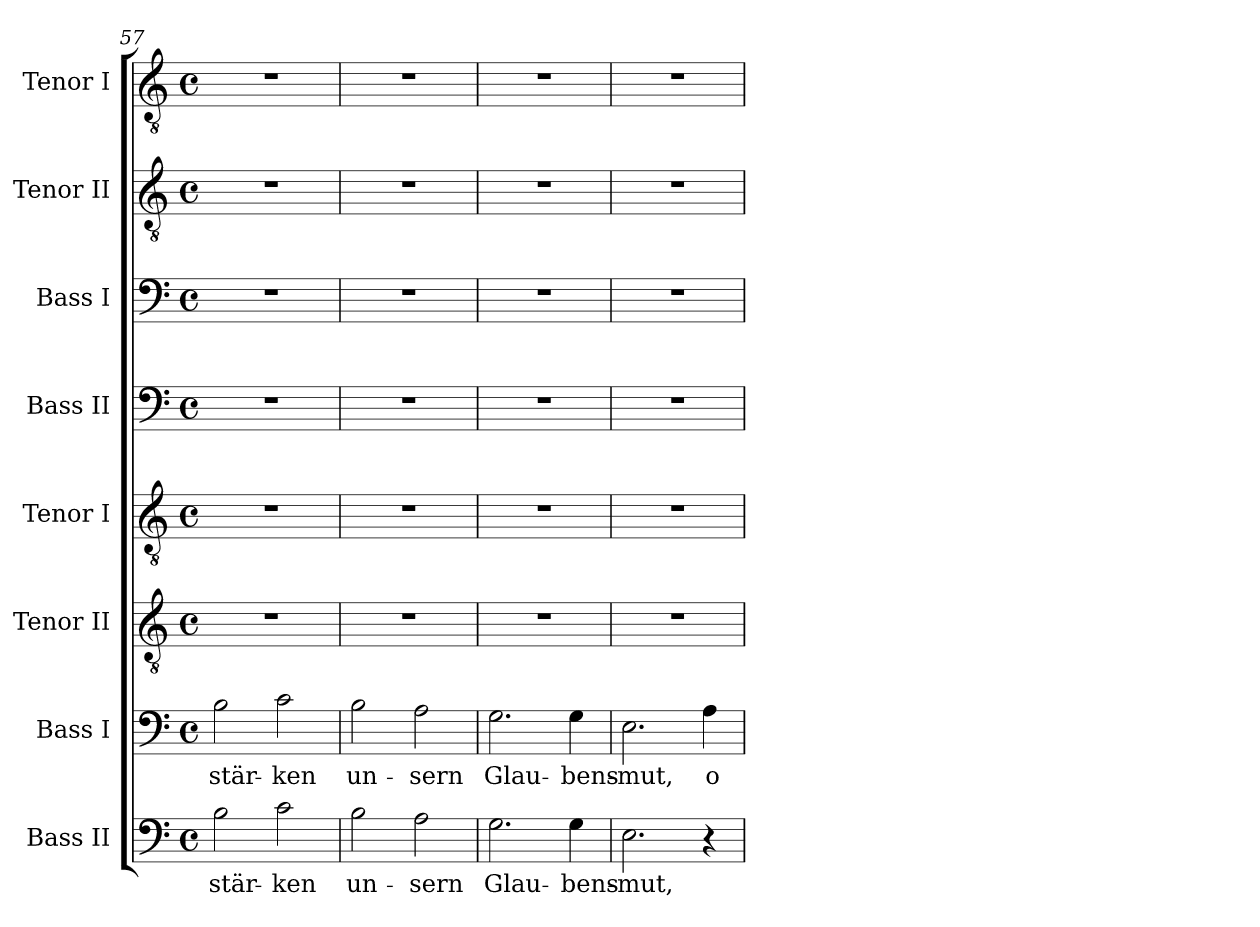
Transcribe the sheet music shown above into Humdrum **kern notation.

**kern	**text	**kern	**text	**kern	**kern	**kern	**kern	**kern	**kern
*part8	*part8	*part7	*part7	*part6	*part5	*part4	*part3	*part2	*part1
*staff8	*staff8	*staff7	*staff7	*staff6	*staff5	*staff4	*staff3	*staff2	*staff1
*I"Bass II	*	*I"Bass I	*	*I"Tenor II	*I"Tenor I	*I"Bass II	*I"Bass I	*I"Tenor II	*I"Tenor I
*I'B.	*	*I'B.	*	*I'T.	*I'T.	*I'B.	*I'B.	*I'T.	*I'T.
*clefF4	*	*clefF4	*	*clefGv2	*clefGv2	*clefF4	*clefF4	*clefGv2	*clefGv2
*	*	*	*	*ITrd7c12	*ITrd7c12	*	*	*ITrd7c12	*ITrd7c12
*k[]	*	*k[]	*	*k[]	*k[]	*k[]	*k[]	*k[]	*k[]
*C:	*	*C:	*	*C:	*C:	*C:	*C:	*C:	*C:
*M4/4	*	*M4/4	*	*M4/4	*M4/4	*M4/4	*M4/4	*M4/4	*M4/4
*met(c)	*	*met(c)	*	*met(c)	*met(c)	*met(c)	*met(c)	*met(c)	*met(c)
=57	=57	=57	=57	=57	=57	=57	=57	=57	=57
!	!LO:LY:b:color=#000000	!	!	!	!	!	!	!	!
!	!	!	!LO:LY:b:color=#000000	!	!	!	!	!	!
2Bi\	stär-	2Bi\	stär-	1r	1r	1r	1r	1r	1r
!	!LO:LY:b:color=#000000	!	!	!	!	!	!	!	!
!	!	!	!LO:LY:b:color=#000000	!	!	!	!	!	!
2ci\	-ken	2ci\	-ken	.	.	.	.	.	.
=58	=58	=58	=58	=58	=58	=58	=58	=58	=58
!	!LO:LY:b:color=#000000	!	!	!	!	!	!	!	!
!	!	!	!LO:LY:b:color=#000000	!	!	!	!	!	!
2Bi\	un-	2Bi\	un-	1r	1r	1r	1r	1r	1r
!	!LO:LY:b:color=#000000	!	!	!	!	!	!	!	!
!	!	!	!LO:LY:b:color=#000000	!	!	!	!	!	!
2Ai\	-sern	2Ai\	-sern	.	.	.	.	.	.
=59	=59	=59	=59	=59	=59	=59	=59	=59	=59
!	!LO:LY:b:color=#000000	!	!	!	!	!	!	!	!
!	!	!	!LO:LY:b:color=#000000	!	!	!	!	!	!
2.Gi\	Glau-	2.Gi\	Glau-	1r	1r	1r	1r	1r	1r
!	!LO:LY:b:color=#000000	!	!	!	!	!	!	!	!
!	!	!	!LO:LY:b:color=#000000	!	!	!	!	!	!
4Gi\	-bens-	4Gi\	-bens-	.	.	.	.	.	.
!!LO:LB:g=z
=60	=60	=60	=60	=60	=60	=60	=60	=60	=60
!	!LO:LY:b:color=#000000	!	!	!	!	!	!	!	!
!	!	!	!LO:LY:b:color=#000000	!	!	!	!	!	!
2.Ei\	-mut,	2.Ei\	-mut,	1r	1r	1r	1r	1r	1r
!	!	!	!LO:LY:b:color=#000000	!	!	!	!	!	!
4r	.	4Ai\	o	.	.	.	.	.	.
=	=	=	=	=	=	=	=	=	=
*-	*-	*-	*-	*-	*-	*-	*-	*-	*-
